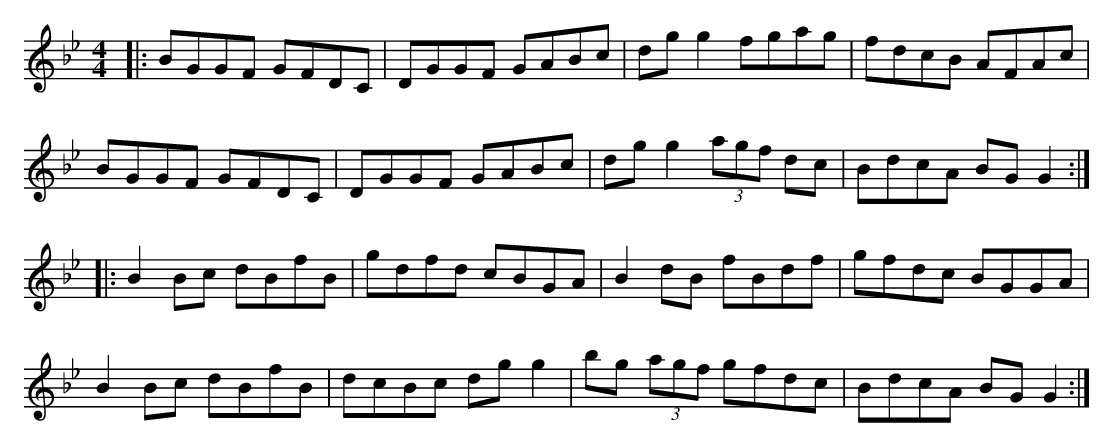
X:1
M:4/4
K:Gmin
|:BGGF GFDC|DGGF GABc|dg g2 fgag|fdcB AFAc|
BGGF GFDC|DGGF GABc|dg g2 (3agf dc|BdcA BG G2:|
|:B2 Bc dBfB|gdfd cBGA|B2 dB fBdf|gfdc BGGA|
B2 Bc dBfB|dcBc dg g2|bg (3 agf gfdc|BdcA BG G2:|
